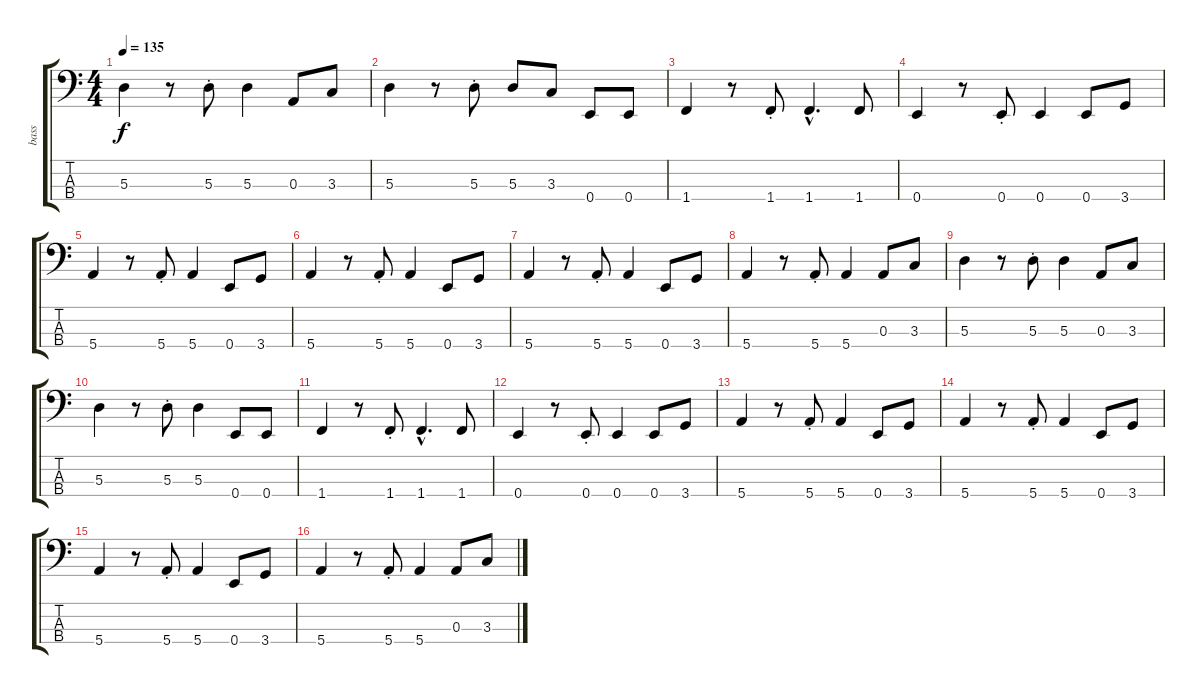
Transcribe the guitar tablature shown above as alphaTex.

\track ("bass" "bass") {instrument electricbassfinger}
\staff {score tabs}
\tuning (G2 D2 A1 E1) {hide}
\ts (4 4)
\tempo 135
\clef f4
\ks c
5.3.4{dy f} r.8 5.3{st}.8 5.3.4 0.3.8 3.3.8 |
5.3.4 r.8 5.3{st}.8 5.3.8 3.3.8 0.4.8 0.4.8 |
1.4.4 r.8 1.4{st}.8 1.4{hac}.4{d} 1.4.8 |
0.4.4 r.8 0.4{st}.8 0.4.4 0.4.8 3.4.8 |
5.4.4 r.8 5.4{st}.8 5.4.4 0.4.8 3.4.8 |
5.4.4 r.8 5.4{st}.8 5.4.4 0.4.8 3.4.8 |
5.4.4 r.8 5.4{st}.8 5.4.4 0.4.8 3.4.8 |
5.4.4 r.8 5.4{st}.8 5.4.4 0.3.8 3.3.8 |
5.3.4 r.8 5.3{st}.8 5.3.4 0.3.8 3.3.8 |
5.3.4 r.8 5.3{st}.8 5.3.4 0.4.8 0.4.8 |
1.4.4 r.8 1.4{st}.8 1.4{hac}.4{d} 1.4.8 |
0.4.4 r.8 0.4{st}.8 0.4.4 0.4.8 3.4.8 |
5.4.4 r.8 5.4{st}.8 5.4.4 0.4.8 3.4.8 |
5.4.4 r.8 5.4{st}.8 5.4.4 0.4.8 3.4.8 |
5.4.4 r.8 5.4{st}.8 5.4.4 0.4.8 3.4.8 |
5.4.4 r.8 5.4{st}.8 5.4.4 0.3.8 3.3.8
